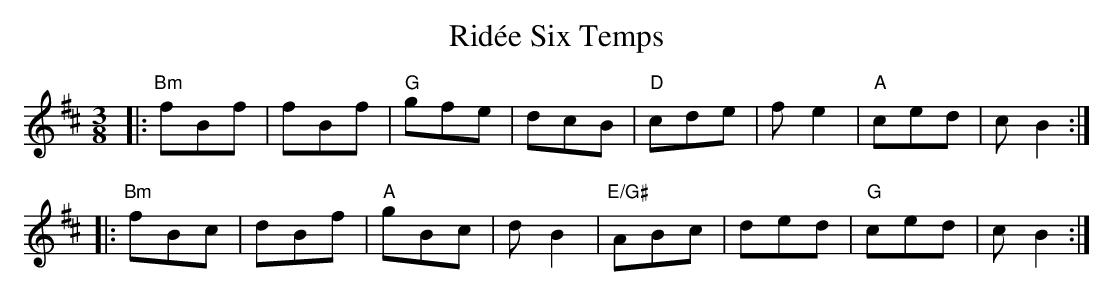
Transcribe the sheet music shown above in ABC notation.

X:1
T: Ridée Six Temps
M: 3/2
L: 1/8
K: Bmin
M:3/8
|:"Bm"fBf|fBf|"G"gfe|dcB|"D"cde|fe2|"A"ced|cB2:|
|:"Bm"fBc|dBf|"A"gBc|dB2|"E/G#"ABc|ded|"G"ced|cB2:|
